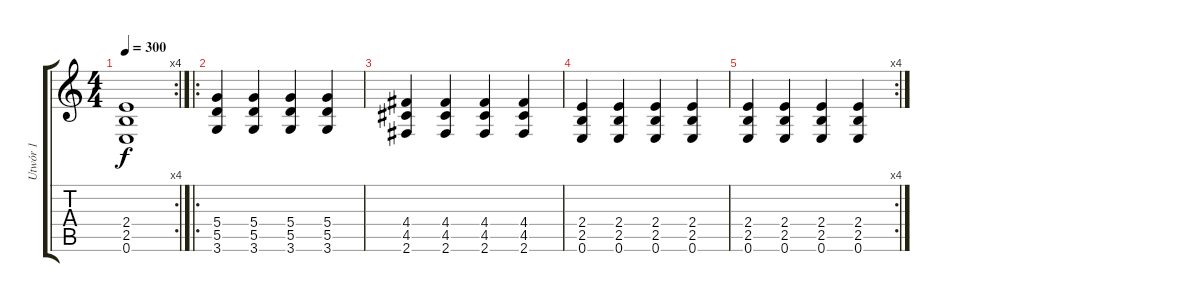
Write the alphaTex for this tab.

\track ("Utwór 1" "Utwór 1") {instrument overdrivenguitar}
\staff {score tabs}
\tuning (E4 B3 G3 D3 A2 E2) {hide}
\rc 4
\ts (4 4)
\tempo 300
\clef g2
\ks c
(2.4{t} 2.5{t} 0.6{t}).1{dy f} |
\ro
(5.4 5.5 3.6).4 (5.4 5.5 3.6).4 (5.4 5.5 3.6).4 (5.4 5.5 3.6).4 |
(4.4 4.5 2.6).4 (4.4 4.5 2.6).4 (4.4 4.5 2.6).4 (4.4 4.5 2.6).4 |
(2.4 2.5 0.6).4 (2.4 2.5 0.6).4 (2.4 2.5 0.6).4 (2.4 2.5 0.6).4 |
\rc 4
(2.4 2.5 0.6).4 (2.4 2.5 0.6).4 (2.4 2.5 0.6).4 (2.4 2.5 0.6).4
